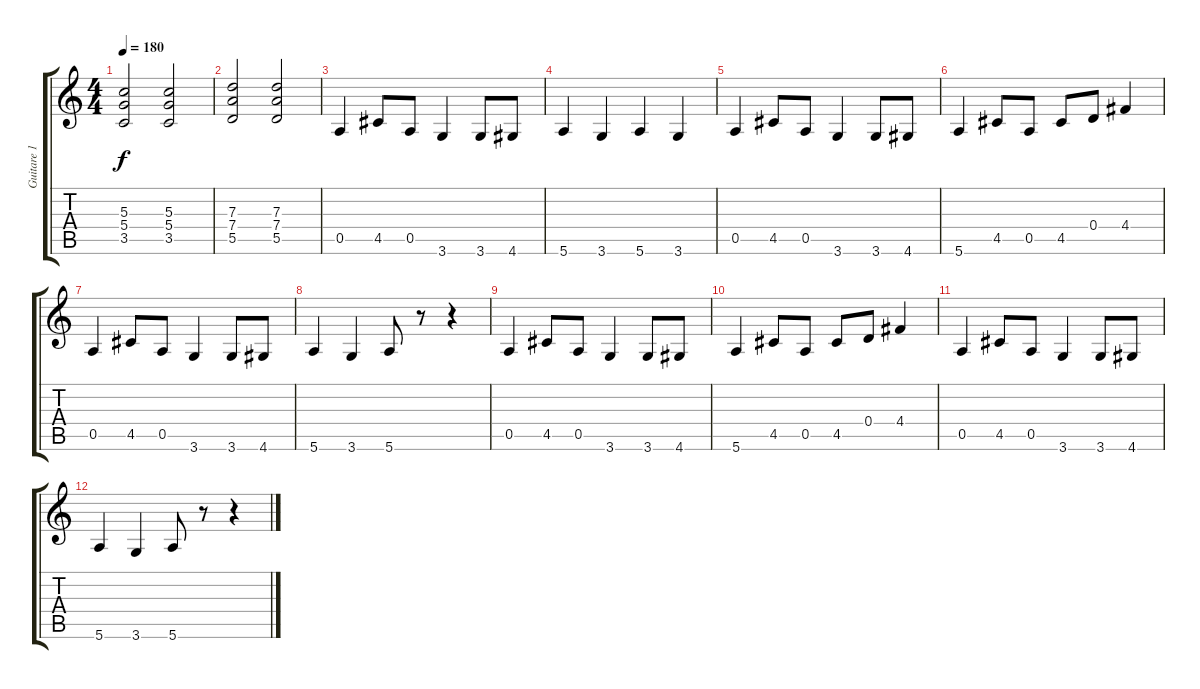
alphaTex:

\track ("Guitare 1" "Guitare 1") {instrument distortionguitar}
\staff {score tabs}
\tuning (E4 B3 G3 D3 A2 E2) {hide}
\ts (4 4)
\tempo 180
\clef g2
\ks c
(5.3 5.4 3.5).2{dy f} (5.3 5.4 3.5).2 |
(7.3 7.4 5.5).2 (7.3 7.4 5.5).2 |
0.5.4 4.5.8 0.5.8 3.6.4 3.6.8 4.6.8 |
5.6.4 3.6.4 5.6.4 3.6.4 |
0.5.4 4.5.8 0.5.8 3.6.4 3.6.8 4.6.8 |
5.6.4 4.5.8 0.5.8 4.5.8 0.4.8 4.4.4 |
0.5.4 4.5.8 0.5.8 3.6.4 3.6.8 4.6.8 |
5.6.4 3.6.4 5.6.8 r.8 r.4 |
0.5.4 4.5.8 0.5.8 3.6.4 3.6.8 4.6.8 |
5.6.4 4.5.8 0.5.8 4.5.8 0.4.8 4.4.4 |
0.5.4 4.5.8 0.5.8 3.6.4 3.6.8 4.6.8 |
5.6.4 3.6.4 5.6.8 r.8 r.4
